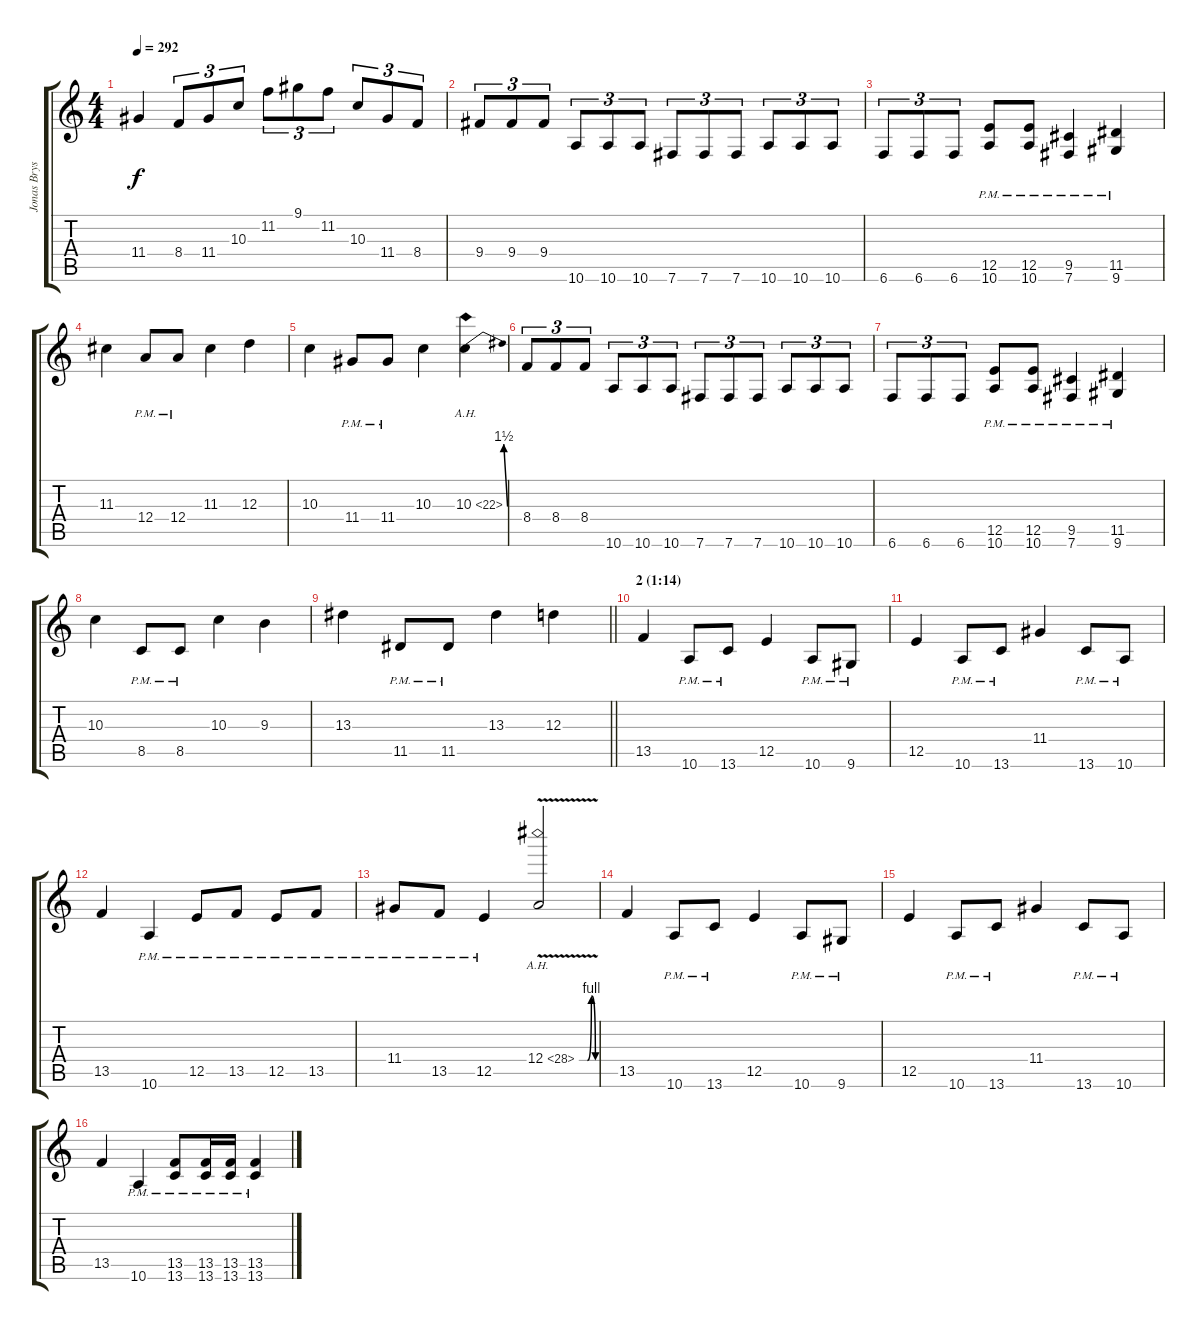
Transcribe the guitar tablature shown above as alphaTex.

\track ("Jonas Bryssling (Left Guitar)" "Jonas Brys") {instrument overdrivenguitar}
\staff {score tabs}
\tuning (B3 Gb3 D3 A2 E2 B1) {hide}
\ts (4 4)
\tempo 292
\clef g2
\ks c
11.4.4{dy f} 8.4.8{tu (3 2)} 11.4.8{tu (3 2)} 10.3.8{tu (3 2)} 11.2.8{tu (3 2)} 9.1.8{tu (3 2)} 11.2.8{tu (3 2)} 10.3.8{tu (3 2)} 11.4.8{tu (3 2)} 8.4.8{tu (3 2)} |
9.4.8{tu (3 2)} 9.4.8{tu (3 2)} 9.4.8{tu (3 2)} 10.6.8{tu (3 2)} 10.6.8{tu (3 2)} 10.6.8{tu (3 2)} 7.6.8{tu (3 2)} 7.6.8{tu (3 2)} 7.6.8{tu (3 2)} 10.6.8{tu (3 2)} 10.6.8{tu (3 2)} 10.6.8{tu (3 2)} |
6.6.8{tu (3 2)} 6.6.8{tu (3 2)} 6.6.8{tu (3 2)} (12.5{pm} 10.6{pm}).8 (12.5{pm} 10.6{pm}).8 (9.5{pm} 7.6{pm}).4 (11.5{pm} 9.6{pm}).4 |
11.3.4 12.4{pm}.8 12.4{pm}.8 11.3.4 12.3.4 |
10.3.4 11.4{pm}.8 11.4{pm}.8 10.3.4 10.3{be (bend 0 0 60 6) ah 12}.4 |
8.4.8{tu (3 2)} 8.4.8{tu (3 2)} 8.4.8{tu (3 2)} 10.6.8{tu (3 2)} 10.6.8{tu (3 2)} 10.6.8{tu (3 2)} 7.6.8{tu (3 2)} 7.6.8{tu (3 2)} 7.6.8{tu (3 2)} 10.6.8{tu (3 2)} 10.6.8{tu (3 2)} 10.6.8{tu (3 2)} |
6.6.8{tu (3 2)} 6.6.8{tu (3 2)} 6.6.8{tu (3 2)} (12.5{pm} 10.6{pm}).8 (12.5{pm} 10.6{pm}).8 (9.5{pm} 7.6{pm}).4 (11.5{pm} 9.6{pm}).4 |
10.3.4 8.5{pm}.8 8.5{pm}.8 10.3.4 9.3.4 |
\barLineRight lightlight
13.3.4 11.5{pm}.8 11.5{pm}.8 13.3.4 12.3.4 |
\section ("" "2 (1:14)")
13.5.4 10.6{pm}.8 13.6{pm}.8 12.5.4 10.6{pm}.8 9.6{pm}.8 |
12.5.4 10.6{pm}.8 13.6{pm}.8 11.4.4 13.6{pm}.8 10.6{pm}.8 |
13.5.4 10.6{pm}.4 12.5{pm}.8 13.5{pm}.8 12.5{pm}.8 13.5{pm}.8 |
11.4{pm}.8 13.5{pm}.8 12.5{pm}.4 12.4{be (custom 0 0 16 0 30 0 45 4 60 0) ah 16 v}.2 |
13.5.4 10.6{pm}.8 13.6{pm}.8 12.5.4 10.6{pm}.8 9.6{pm}.8 |
12.5.4 10.6{pm}.8 13.6{pm}.8 11.4.4 13.6{pm}.8 10.6{pm}.8 |
13.5.4 10.6{pm}.4 (13.5{pm} 13.6{pm}).8 (13.5{pm} 13.6{pm}).16 (13.5{pm} 13.6{pm}).16 (13.5{pm} 13.6{pm}).4
